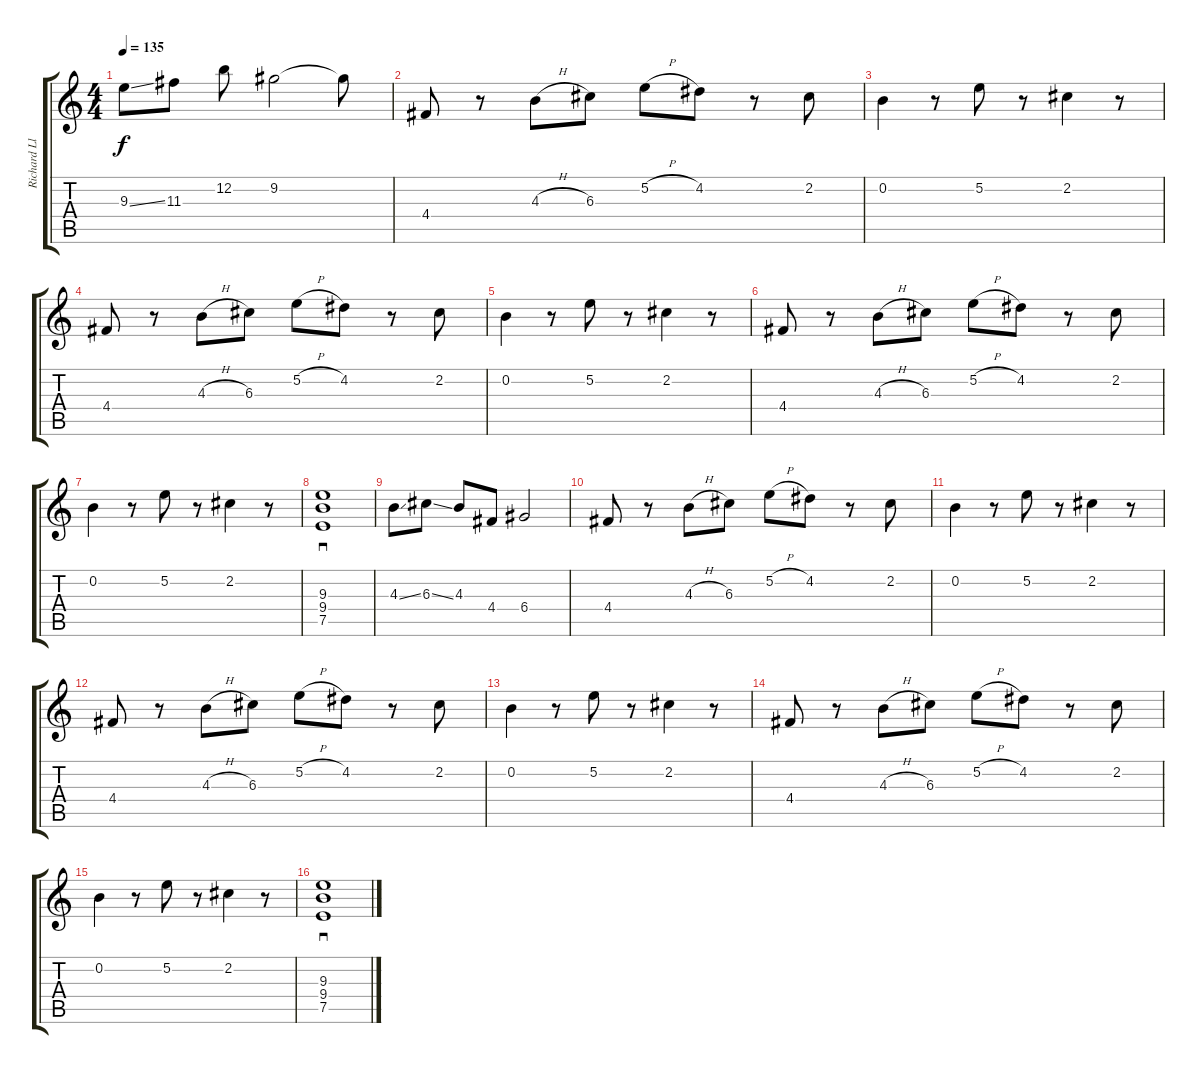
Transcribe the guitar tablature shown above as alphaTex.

\track ("Richard Lloyd" "Richard Ll") {instrument distortionguitar}
\staff {score tabs}
\tuning (E4 B3 G3 D3 A2 E2) {hide}
\ts (4 4)
\tempo 135
\clef g2
\ks c
9.3{ss}.8{dy f} 11.3.8 12.2.8 9.2.2 9.2{t}.8 |
4.4.8 r.8 4.3{h}.8 6.3.8 5.2{h}.8 4.2.8 r.8 2.2.8 |
0.2.4 r.8 5.2.8 r.8 2.2.4 r.8 |
4.4.8 r.8 4.3{h}.8 6.3.8 5.2{h}.8 4.2.8 r.8 2.2.8 |
0.2.4 r.8 5.2.8 r.8 2.2.4 r.8 |
4.4.8 r.8 4.3{h}.8 6.3.8 5.2{h}.8 4.2.8 r.8 2.2.8 |
0.2.4 r.8 5.2.8 r.8 2.2.4 r.8 |
(9.3 9.4 7.5).1{sd} |
4.3{ss}.8 6.3{ss}.8 4.3.8 4.4.8 6.4.2 |
4.4.8 r.8 4.3{h}.8 6.3.8 5.2{h}.8 4.2.8 r.8 2.2.8 |
0.2.4 r.8 5.2.8 r.8 2.2.4 r.8 |
4.4.8 r.8 4.3{h}.8 6.3.8 5.2{h}.8 4.2.8 r.8 2.2.8 |
0.2.4 r.8 5.2.8 r.8 2.2.4 r.8 |
4.4.8 r.8 4.3{h}.8 6.3.8 5.2{h}.8 4.2.8 r.8 2.2.8 |
0.2.4 r.8 5.2.8 r.8 2.2.4 r.8 |
(9.3 9.4 7.5).1{sd}
